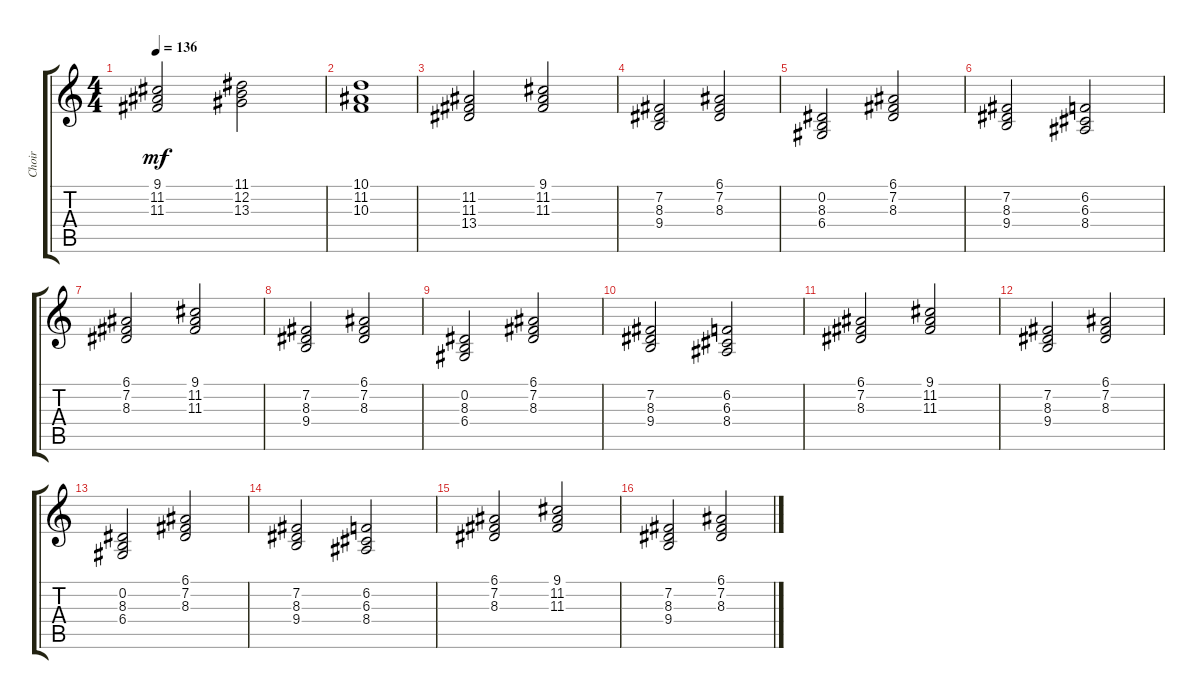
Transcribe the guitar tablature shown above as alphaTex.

\track ("Choir" "Choir") {instrument choiraahs}
\staff {score tabs}
\tuning (E4 B3 G3 D3 A2 E2) {hide}
\ts (4 4)
\tempo 136
\clef g2
\ks c
(9.1 11.2 11.3).2{dy mf} (11.1 12.2 13.3).2 |
(10.1 11.2 10.3).1 |
(11.2 11.3 13.4).2 (9.1 11.2 11.3).2 |
(7.2 8.3 9.4).2 (6.1 7.2 8.3).2 |
(0.2 8.3 6.4).2 (6.1 7.2 8.3).2 |
(7.2 8.3 9.4).2 (6.2 6.3 8.4).2 |
(6.1 7.2 8.3).2 (9.1 11.2 11.3).2 |
(7.2 8.3 9.4).2 (6.1 7.2 8.3).2 |
(0.2 8.3 6.4).2 (6.1 7.2 8.3).2 |
(7.2 8.3 9.4).2 (6.2 6.3 8.4).2 |
(6.1 7.2 8.3).2 (9.1 11.2 11.3).2 |
(7.2 8.3 9.4).2 (6.1 7.2 8.3).2 |
(0.2 8.3 6.4).2 (6.1 7.2 8.3).2 |
(7.2 8.3 9.4).2 (6.2 6.3 8.4).2 |
(6.1 7.2 8.3).2 (9.1 11.2 11.3).2 |
(7.2 8.3 9.4).2 (6.1 7.2 8.3).2
